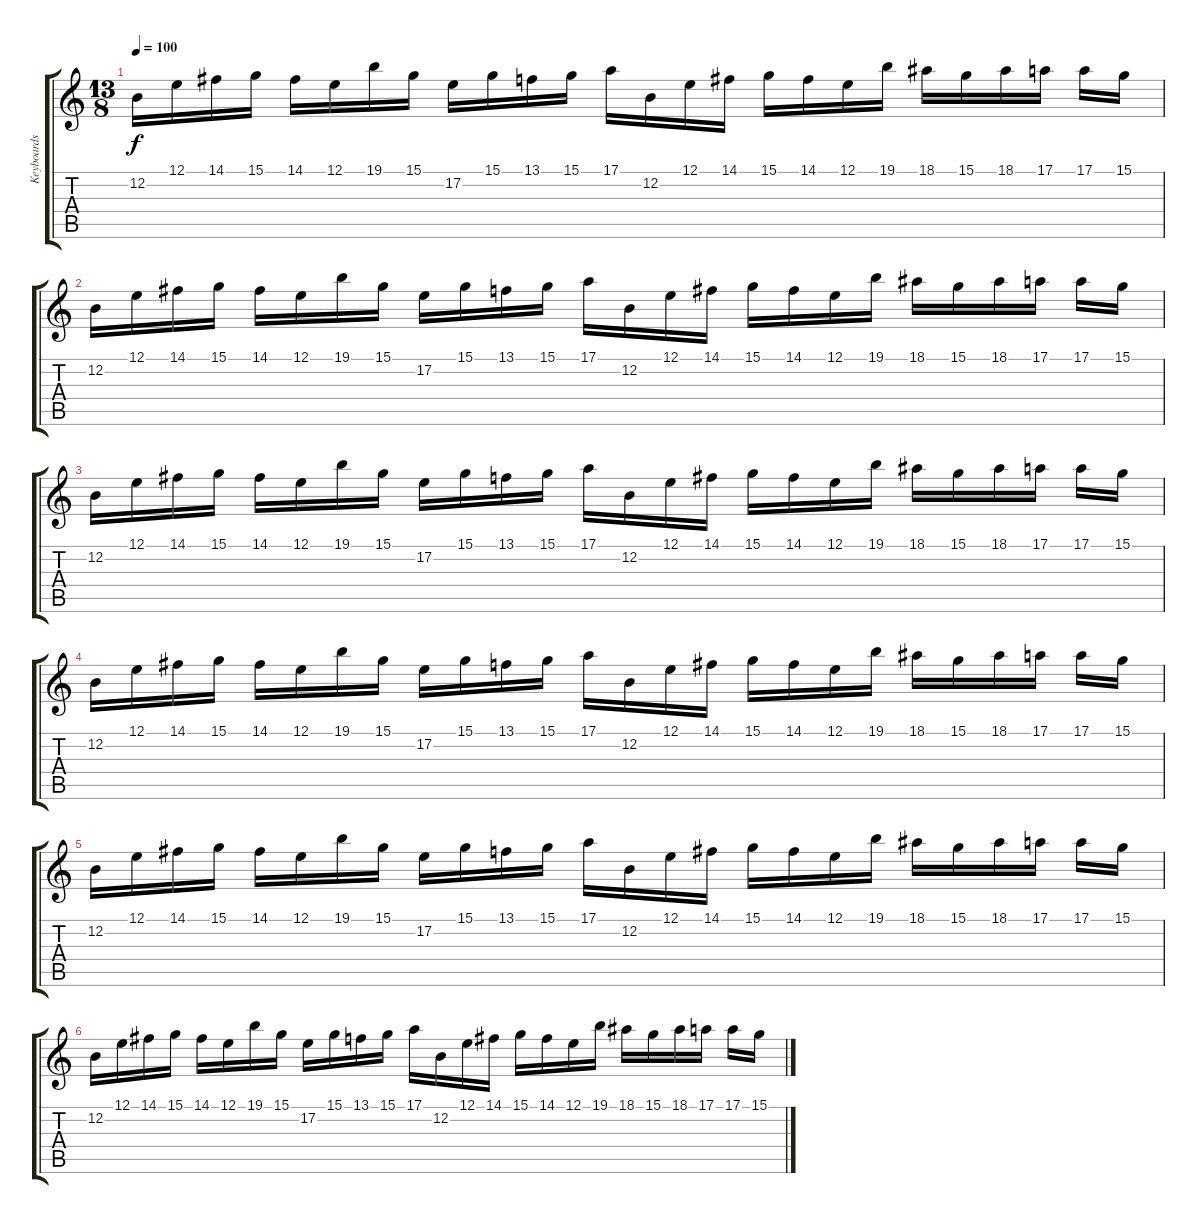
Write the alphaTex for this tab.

\track ("Keyboards" "Keyboards") {instrument lead6voice}
\staff {score tabs}
\tuning (E4 B3 G3 D3 A2 E2) {hide}
\ts (13 8)
\tempo 100
\clef g2
\ks c
12.2.16{dy f} 12.1.16 14.1.16 15.1.16 14.1.16 12.1.16 19.1.16 15.1.16 17.2.16 15.1.16 13.1.16 15.1.16 17.1.16 12.2.16 12.1.16 14.1.16 15.1.16 14.1.16 12.1.16 19.1.16 18.1.16 15.1.16 18.1.16 17.1.16 17.1.16 15.1.16 |
12.2.16 12.1.16 14.1.16 15.1.16 14.1.16 12.1.16 19.1.16 15.1.16 17.2.16 15.1.16 13.1.16 15.1.16 17.1.16 12.2.16 12.1.16 14.1.16 15.1.16 14.1.16 12.1.16 19.1.16 18.1.16 15.1.16 18.1.16 17.1.16 17.1.16 15.1.16 |
12.2.16 12.1.16 14.1.16 15.1.16 14.1.16 12.1.16 19.1.16 15.1.16 17.2.16 15.1.16 13.1.16 15.1.16 17.1.16 12.2.16 12.1.16 14.1.16 15.1.16 14.1.16 12.1.16 19.1.16 18.1.16 15.1.16 18.1.16 17.1.16 17.1.16 15.1.16 |
12.2.16 12.1.16 14.1.16 15.1.16 14.1.16 12.1.16 19.1.16 15.1.16 17.2.16 15.1.16 13.1.16 15.1.16 17.1.16 12.2.16 12.1.16 14.1.16 15.1.16 14.1.16 12.1.16 19.1.16 18.1.16 15.1.16 18.1.16 17.1.16 17.1.16 15.1.16 |
12.2.16 12.1.16 14.1.16 15.1.16 14.1.16 12.1.16 19.1.16 15.1.16 17.2.16 15.1.16 13.1.16 15.1.16 17.1.16 12.2.16 12.1.16 14.1.16 15.1.16 14.1.16 12.1.16 19.1.16 18.1.16 15.1.16 18.1.16 17.1.16 17.1.16 15.1.16 |
12.2.16 12.1.16 14.1.16 15.1.16 14.1.16 12.1.16 19.1.16 15.1.16 17.2.16 15.1.16 13.1.16 15.1.16 17.1.16 12.2.16 12.1.16 14.1.16 15.1.16 14.1.16 12.1.16 19.1.16 18.1.16 15.1.16 18.1.16 17.1.16 17.1.16 15.1.16
